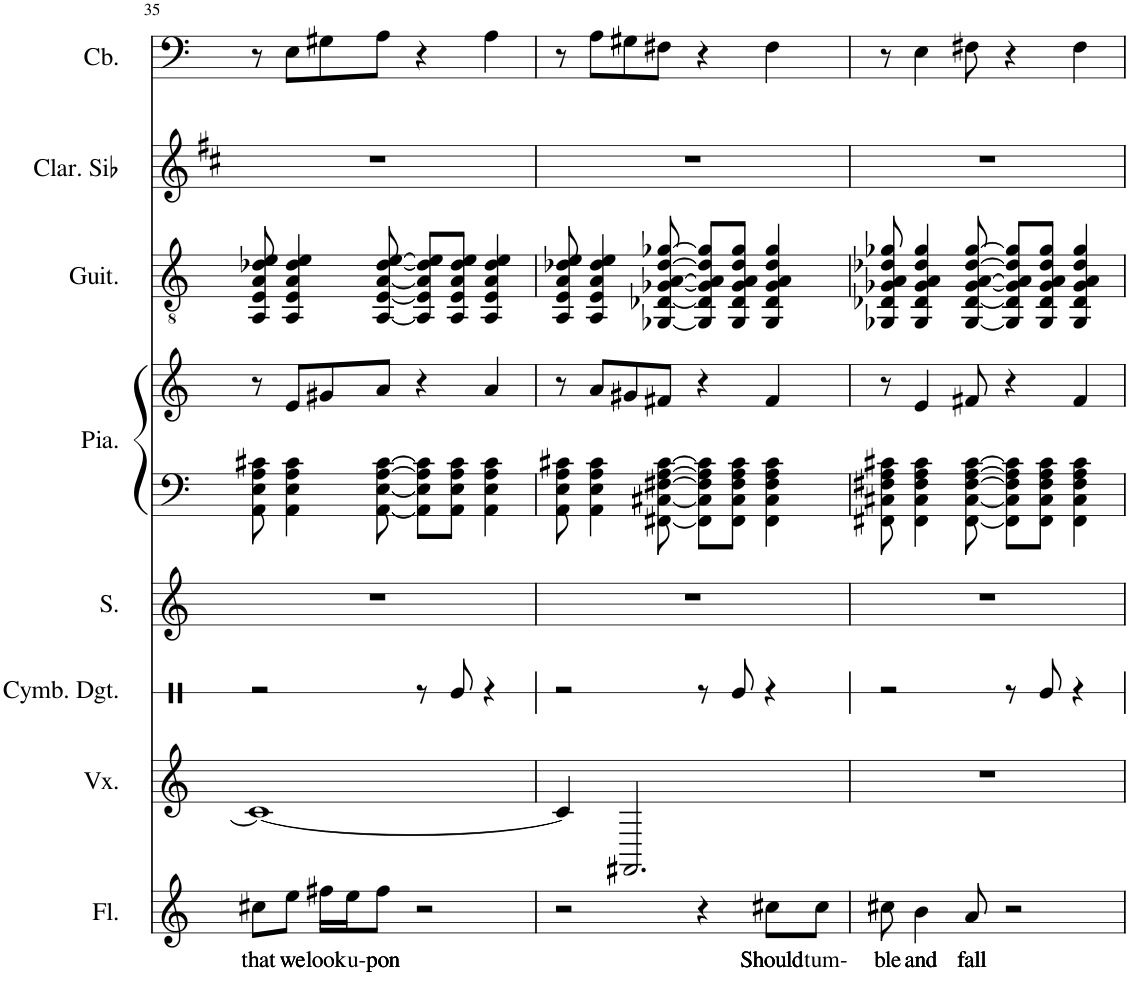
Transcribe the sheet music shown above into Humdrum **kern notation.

**kern	**text	**kern	**kern	**kern	**kern	**kern	**kern	**kern	**kern
*part8	*part8	*part7	*part6	*part5	*part4	*part4	*part3	*part2	*part1
*staff9	*staff9	*staff8	*staff7	*staff6	*staff5	*staff4	*staff3	*staff2	*staff1
*I"Flûte	*	*I"Voix, Voice Ohh	*I"Cymbales à doigts, Percusión	*I"Soprano, Voice Ahh	*I"Piano	*	*I"Guitare classique	*I"Clarinette en Sib	*I"Contrebasse
*I'Fl.	*	*I'Vx.	*I'Cymb. Dgt.	*I'S.	*I'Pia.	*	*I'Guit.	*I'Clar. Sib	*I'Cb.
!!LO:PB:g=z
*clefG2	*	*clefG2	*clefX	*clefG2	*clefF4	*clefG2	*clefGv2	*clefG2	*clefF4
*	*	*	*	*	*	*	*	*Trd1c2	*Trd7c12
*k[]	*	*k[]	*k[]	*k[]	*k[]	*k[]	*k[]	*k[f#c#]	*k[]
*M4/4	*	*M4/4	*M4/4	*M4/4	*M4/4	*M4/4	*M4/4	*M4/4	*M4/4
=35	=35	=35	=35	=35	=35	=35	=35	=35	=35
!	!LO:LY:b	!	!	!	!	!	!	!	!
8cc#X\L	that	1c#_	2r	1r	8AA\ 8E\ 8A\ 8c#X\	8r	8AA/ 8E/ 8A/ 8d-X/ 8e/	1r	8r
!	!LO:LY:b	!	!	!	!	!	!	!	!
8ee\J	we	.	.	.	4AA\ 4E\ 4A\ 4c#\	8e/L	4AA/ 4E/ 4A/ 4d-/ 4e/	.	8E\L
!	!LO:LY:b	!	!	!	!	!	!	!	!
16ff#X\LL	look	.	.	.	.	8g#X/	.	.	8G#X\
!	!LO:LY:b	!	!	!	!	!	!	!	!
16ee\J	u-	.	.	.	.	.	.	.	.
!	!LO:LY:b	!	!	!	!	!	!	!	!
8ff#\J	pon	.	.	.	[8AA\ [8E\ [8A\ [8c#\	8a/J	[8AA/ [8E/ [8A/ [8d-/ [8e/	.	8A\J
2r	.	.	8r	.	8AA\] 8E\] 8A\] 8c#\]L	4r	8AA/] 8E/] 8A/] 8d-/] 8e/]L	.	4r
.	.	.	8Re/	.	8AA\ 8E\ 8A\ 8c#\J	.	8AA/ 8E/ 8A/ 8d-/ 8e/J	.	.
.	.	.	4r	.	4AA\ 4E\ 4A\ 4c#\	4a/	4AA/ 4E/ 4A/ 4d-/ 4e/	.	4A\
=36	=36	=36	=36	=36	=36	=36	=36	=36	=36
2r	.	4c#/]	2r	1r	8AA\ 8E\ 8A\ 8c#X\	8r	8AA/ 8E/ 8A/ 8d-X/ 8e/	1r	8r
.	.	.	.	.	4AA\ 4E\ 4A\ 4c#\	8a/L	4AA/ 4E/ 4A/ 4d-/ 4e/	.	8A\L
.	.	2.FF#X/	.	.	.	8g#X/	.	.	8G#X\
.	.	.	.	.	[8FF#X\ [8C#X\ [8F#X\ [8A\ [8c#\	8f#X/J	[8GG-X/ [8D-X/ [8G-X/ [8A/ [8d-/ [8g-X/	.	8F#X\J
4r	.	.	8r	.	8FF#\] 8C#\] 8F#\] 8A\] 8c#\]L	4r	8GG-/] 8D-/] 8G-/] 8A/] 8d-/] 8g-/]L	.	4r
.	.	.	8Re/	.	8FF#\ 8C#\ 8F#\ 8A\ 8c#\J	.	8GG-/ 8D-/ 8G-/ 8A/ 8d-/ 8g-/J	.	.
!	!LO:LY:b	!	!	!	!	!	!	!	!
8cc#X\L	Should	.	4r	.	4FF#\ 4C#\ 4F#\ 4A\ 4c#\	4f#/	4GG-/ 4D-/ 4G-/ 4A/ 4d-/ 4g-/	.	4F#\
!	!LO:LY:b	!	!	!	!	!	!	!	!
8cc#\J	tum-	.	.	.	.	.	.	.	.
=37	=37	=37	=37	=37	=37	=37	=37	=37	=37
!	!LO:LY:b	!	!	!	!	!	!	!	!
8cc#X\	ble	1r	2r	1r	8FF#X\ 8C#X\ 8F#X\ 8A\ 8c#X\	8r	8GG-X/ 8D-X/ 8G-X/ 8A/ 8d-X/ 8g-X/	1r	8r
!	!LO:LY:b	!	!	!	!	!	!	!	!
4b\	and	.	.	.	4FF#\ 4C#\ 4F#\ 4A\ 4c#\	4e/	4GG-/ 4D-/ 4G-/ 4A/ 4d-/ 4g-/	.	4E\
!	!LO:LY:b	!	!	!	!	!	!	!	!
8a/	fall	.	.	.	[8FF#\ [8C#\ [8F#\ [8A\ [8c#\	8f#X/	[8GG-/ [8D-/ [8G-/ [8A/ [8d-/ [8g-/	.	8F#X\
2r	.	.	8r	.	8FF#\] 8C#\] 8F#\] 8A\] 8c#\]L	4r	8GG-/] 8D-/] 8G-/] 8A/] 8d-/] 8g-/]L	.	4r
.	.	.	8Re/	.	8FF#\ 8C#\ 8F#\ 8A\ 8c#\J	.	8GG-/ 8D-/ 8G-/ 8A/ 8d-/ 8g-/J	.	.
.	.	.	4r	.	4FF#\ 4C#\ 4F#\ 4A\ 4c#\	4f#/	4GG-/ 4D-/ 4G-/ 4A/ 4d-/ 4g-/	.	4F#\
=	=	=	=	=	=	=	=	=	=
*-	*-	*-	*-	*-	*-	*-	*-	*-	*-
